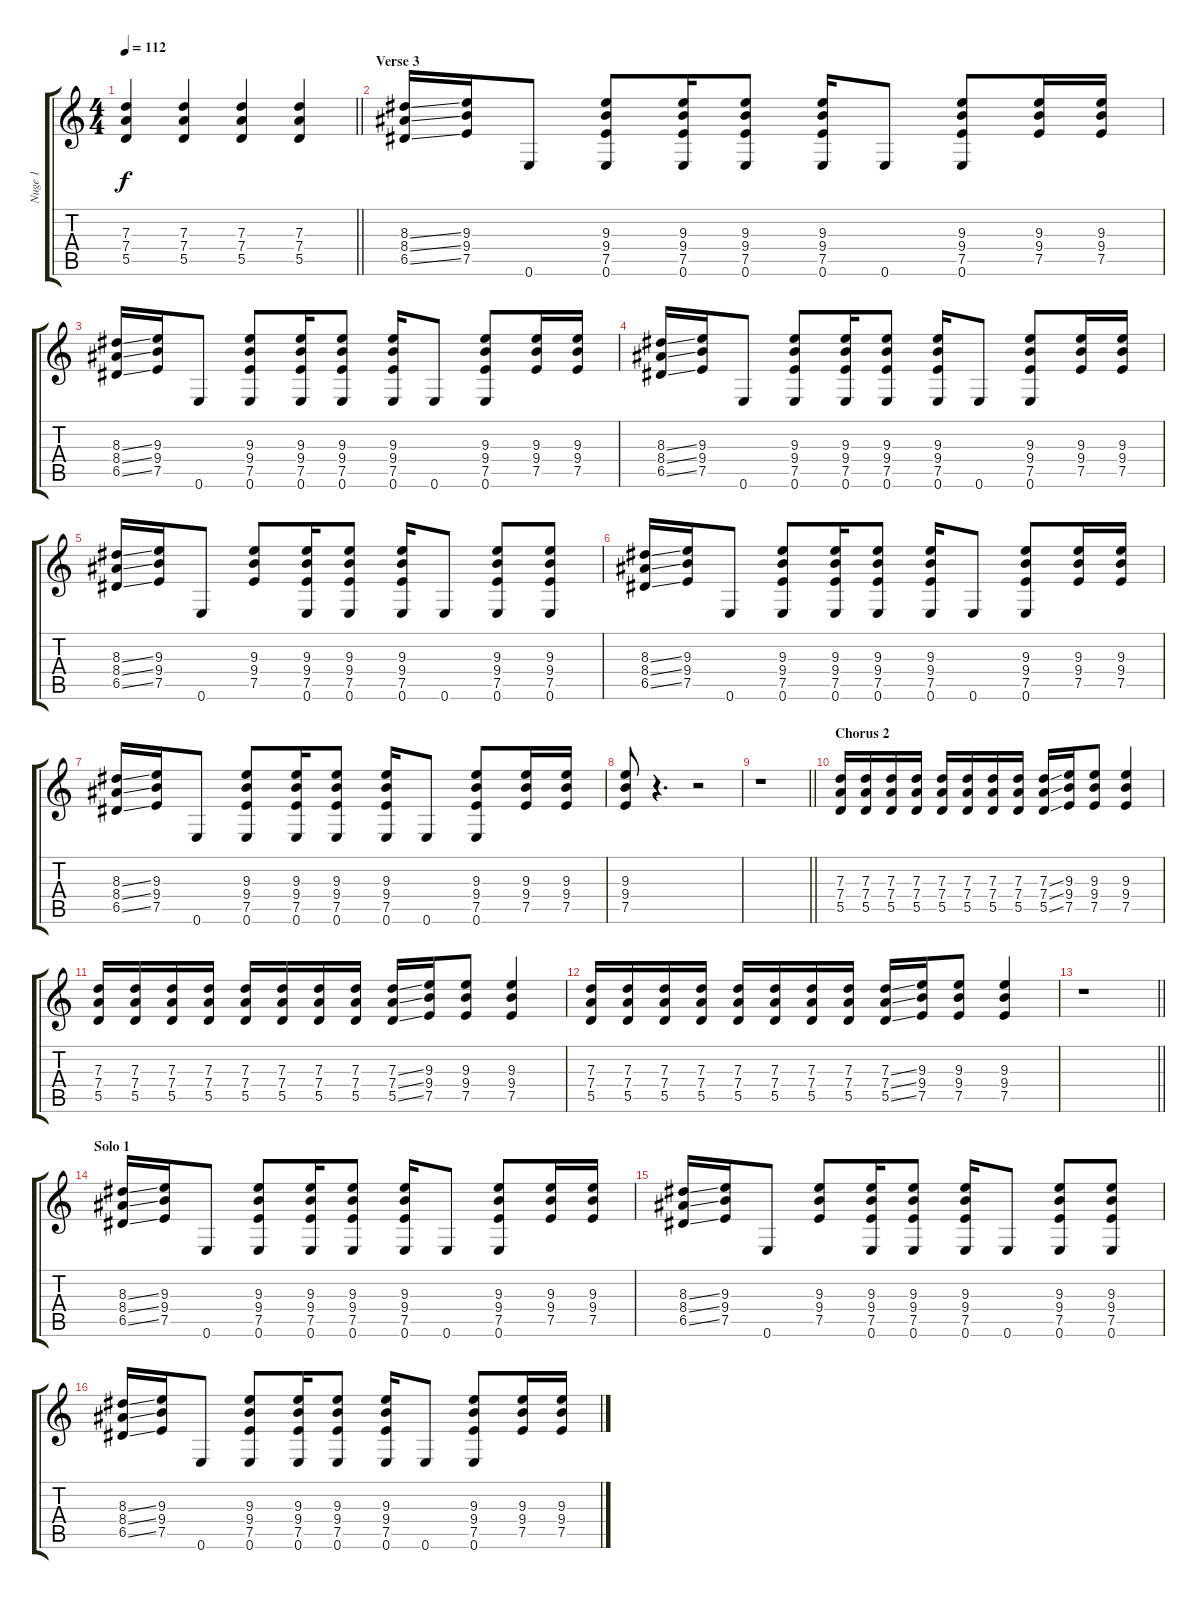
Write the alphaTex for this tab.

\track ("Nuge 1" "Nuge 1") {instrument overdrivenguitar}
\staff {score tabs}
\tuning (E4 B3 G3 D3 A2 E2) {hide}
\ts (4 4)
\tempo 112
\clef g2
\barLineRight lightlight
\ks c
(7.3 7.4 5.5).4{dy f} (7.3 7.4 5.5).4 (7.3 7.4 5.5).4 (7.3 7.4 5.5).4 |
\section ("" "Verse 3")
(8.3{ss} 8.4{ss} 6.5{ss}).16 (9.3 9.4 7.5).16 0.6.8 (9.3 9.4 7.5 0.6).8 (9.3 9.4 7.5 0.6).16 (9.3 9.4 7.5 0.6).8 (9.3 9.4 7.5 0.6).16 0.6.8 (9.3 9.4 7.5 0.6).8 (9.3 9.4 7.5).16 (9.3 9.4 7.5).16 |
(8.3{ss} 8.4{ss} 6.5{ss}).16 (9.3 9.4 7.5).16 0.6.8 (9.3 9.4 7.5 0.6).8 (9.3 9.4 7.5 0.6).16 (9.3 9.4 7.5 0.6).8 (9.3 9.4 7.5 0.6).16 0.6.8 (9.3 9.4 7.5 0.6).8 (9.3 9.4 7.5).16 (9.3 9.4 7.5).16 |
(8.3{ss} 8.4{ss} 6.5{ss}).16 (9.3 9.4 7.5).16 0.6.8 (9.3 9.4 7.5 0.6).8 (9.3 9.4 7.5 0.6).16 (9.3 9.4 7.5 0.6).8 (9.3 9.4 7.5 0.6).16 0.6.8 (9.3 9.4 7.5 0.6).8 (9.3 9.4 7.5).16 (9.3 9.4 7.5).16 |
(8.3{ss} 8.4{ss} 6.5{ss}).16 (9.3 9.4 7.5).16 0.6.8 (9.3 9.4 7.5).8 (9.3 9.4 7.5 0.6).16 (9.3 9.4 7.5 0.6).8 (9.3 9.4 7.5 0.6).16 0.6.8 (9.3 9.4 7.5 0.6).8 (9.3 9.4 7.5 0.6).8 |
(8.3{ss} 8.4{ss} 6.5{ss}).16 (9.3 9.4 7.5).16 0.6.8 (9.3 9.4 7.5 0.6).8 (9.3 9.4 7.5 0.6).16 (9.3 9.4 7.5 0.6).8 (9.3 9.4 7.5 0.6).16 0.6.8 (9.3 9.4 7.5 0.6).8 (9.3 9.4 7.5).16 (9.3 9.4 7.5).16 |
(8.3{ss} 8.4{ss} 6.5{ss}).16 (9.3 9.4 7.5).16 0.6.8 (9.3 9.4 7.5 0.6).8 (9.3 9.4 7.5 0.6).16 (9.3 9.4 7.5 0.6).8 (9.3 9.4 7.5 0.6).16 0.6.8 (9.3 9.4 7.5 0.6).8 (9.3 9.4 7.5).16 (9.3 9.4 7.5).16 |
(9.3 9.4 7.5).8 r.4{d} r.2 |
\barLineRight lightlight
r.1 |
\section ("" "Chorus 2")
(7.3 7.4 5.5).16 (7.3 7.4 5.5).16 (7.3 7.4 5.5).16 (7.3 7.4 5.5).16 (7.3 7.4 5.5).16 (7.3 7.4 5.5).16 (7.3 7.4 5.5).16 (7.3 7.4 5.5).16 (7.3{ss} 7.4{ss} 5.5{ss}).16 (9.3 9.4 7.5).16 (9.3 9.4 7.5).8 (9.3 9.4 7.5).4 |
(7.3 7.4 5.5).16 (7.3 7.4 5.5).16 (7.3 7.4 5.5).16 (7.3 7.4 5.5).16 (7.3 7.4 5.5).16 (7.3 7.4 5.5).16 (7.3 7.4 5.5).16 (7.3 7.4 5.5).16 (7.3{ss} 7.4{ss} 5.5{ss}).16 (9.3 9.4 7.5).16 (9.3 9.4 7.5).8 (9.3 9.4 7.5).4 |
(7.3 7.4 5.5).16 (7.3 7.4 5.5).16 (7.3 7.4 5.5).16 (7.3 7.4 5.5).16 (7.3 7.4 5.5).16 (7.3 7.4 5.5).16 (7.3 7.4 5.5).16 (7.3 7.4 5.5).16 (7.3{ss} 7.4{ss} 5.5{ss}).16 (9.3 9.4 7.5).16 (9.3 9.4 7.5).8 (9.3 9.4 7.5).4 |
\barLineRight lightlight
r.1 |
\section ("" "Solo 1")
(8.3{ss} 8.4{ss} 6.5{ss}).16 (9.3 9.4 7.5).16 0.6.8 (9.3 9.4 7.5 0.6).8 (9.3 9.4 7.5 0.6).16 (9.3 9.4 7.5 0.6).8 (9.3 9.4 7.5 0.6).16 0.6.8 (9.3 9.4 7.5 0.6).8 (9.3 9.4 7.5).16 (9.3 9.4 7.5).16 |
(8.3{ss} 8.4{ss} 6.5{ss}).16 (9.3 9.4 7.5).16 0.6.8 (9.3 9.4 7.5).8 (9.3 9.4 7.5 0.6).16 (9.3 9.4 7.5 0.6).8 (9.3 9.4 7.5 0.6).16 0.6.8 (9.3 9.4 7.5 0.6).8 (9.3 9.4 7.5 0.6).8 |
(8.3{ss} 8.4{ss} 6.5{ss}).16 (9.3 9.4 7.5).16 0.6.8 (9.3 9.4 7.5 0.6).8 (9.3 9.4 7.5 0.6).16 (9.3 9.4 7.5 0.6).8 (9.3 9.4 7.5 0.6).16 0.6.8 (9.3 9.4 7.5 0.6).8 (9.3 9.4 7.5).16 (9.3 9.4 7.5).16
